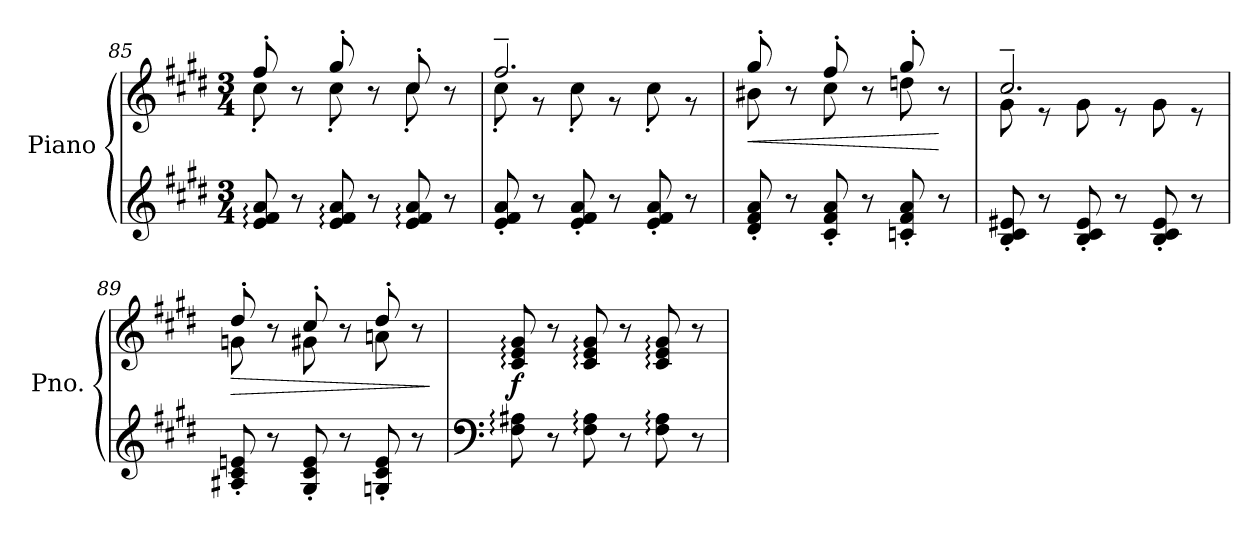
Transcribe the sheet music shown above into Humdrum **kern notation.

**kern	**kern	**dynam
*part1	*part1	*part1
*staff2	*staff1	*staff1/2
*I"Piano	*	*
*I'Pno.	*	*
*clefG2	*clefG2	*
*k[f#c#g#d#]	*k[f#c#g#d#]	*
*M3/4	*M3/4	*
=85	=85	=85
*	*^	*
8e/: 8f#/: 8a/:	8ff#'/	8cc#'\	.
8r	8r	8ryy	.
8e/: 8f#/: 8a/:	8gg#'/	8cc#'\	.
8r	8r	8ryy	.
8e/: 8f#/: 8a/:	8cc#'/	8cc#'\	.
8r	8r	8ryy	.
!!LO:LB:g=z	!!
=86	=86	=86	=86
8e/' 8f#/' 8a/'	2.ff#~/	8cc#'\	.
8r	.	8r	.
8e/' 8f#/' 8a/'	.	8cc#'\	.
8r	.	8r	.
8e/' 8f#/' 8a/'	.	8cc#'\	.
8r	.	8r	.
=87	=87	=87	=87
!	!	!	!LO:HP:b
8d#/' 8f#/' 8a/'	8gg#'/	8b#X\	<
8r	8r	8ryy	.
8c#/' 8f#/' 8a/'	8ff#'/	8cc#\	.
8r	8r	8ryy	.
8cn/' 8f#/' 8a/'	8gg#'/	8ddn\	.
8r	8r	8ryy	[
=88	=88	=88	=88
8B/' 8c#/' 8e#X/'	2.cc#~/	8g#\	.
8r	.	8r	.
8B/' 8c#/' 8e#/'	.	8g#\	.
8r	.	8r	.
8B/' 8c#/' 8e#/'	.	8g#\	.
8r	.	8r	.
=89	=89	=89	=89
!	!	!	!LO:HP:b
8A#X/' 8c#/' 8en/'	8dd#'/	8gn\	>
8r	8r	8ryy	.
8G#/' 8c#/' 8e/'	8cc#'/	8g#X\	.
8r	8r	8ryy	.
8Gn/' 8c#/' 8e/'	8dd#'/	8an\	.
8r	8r	8ryy	.
*	*v	*v	*
.	.	]
!!LO:LB:g=z
=90	=90	=90
*clefF4	*	*
!	!	!LO:DY:b
8F#\: 8A#X\:	8c#/: 8e/: 8g#/:	f
8r	8r	.
8F#\: 8A#\:	8c#/: 8e/: 8g#/:	.
8r	8r	.
8F#\: 8A#\:	8c#/: 8e/: 8g#/:	.
8r	8r	.
=	=	=
*-	*-	*-
